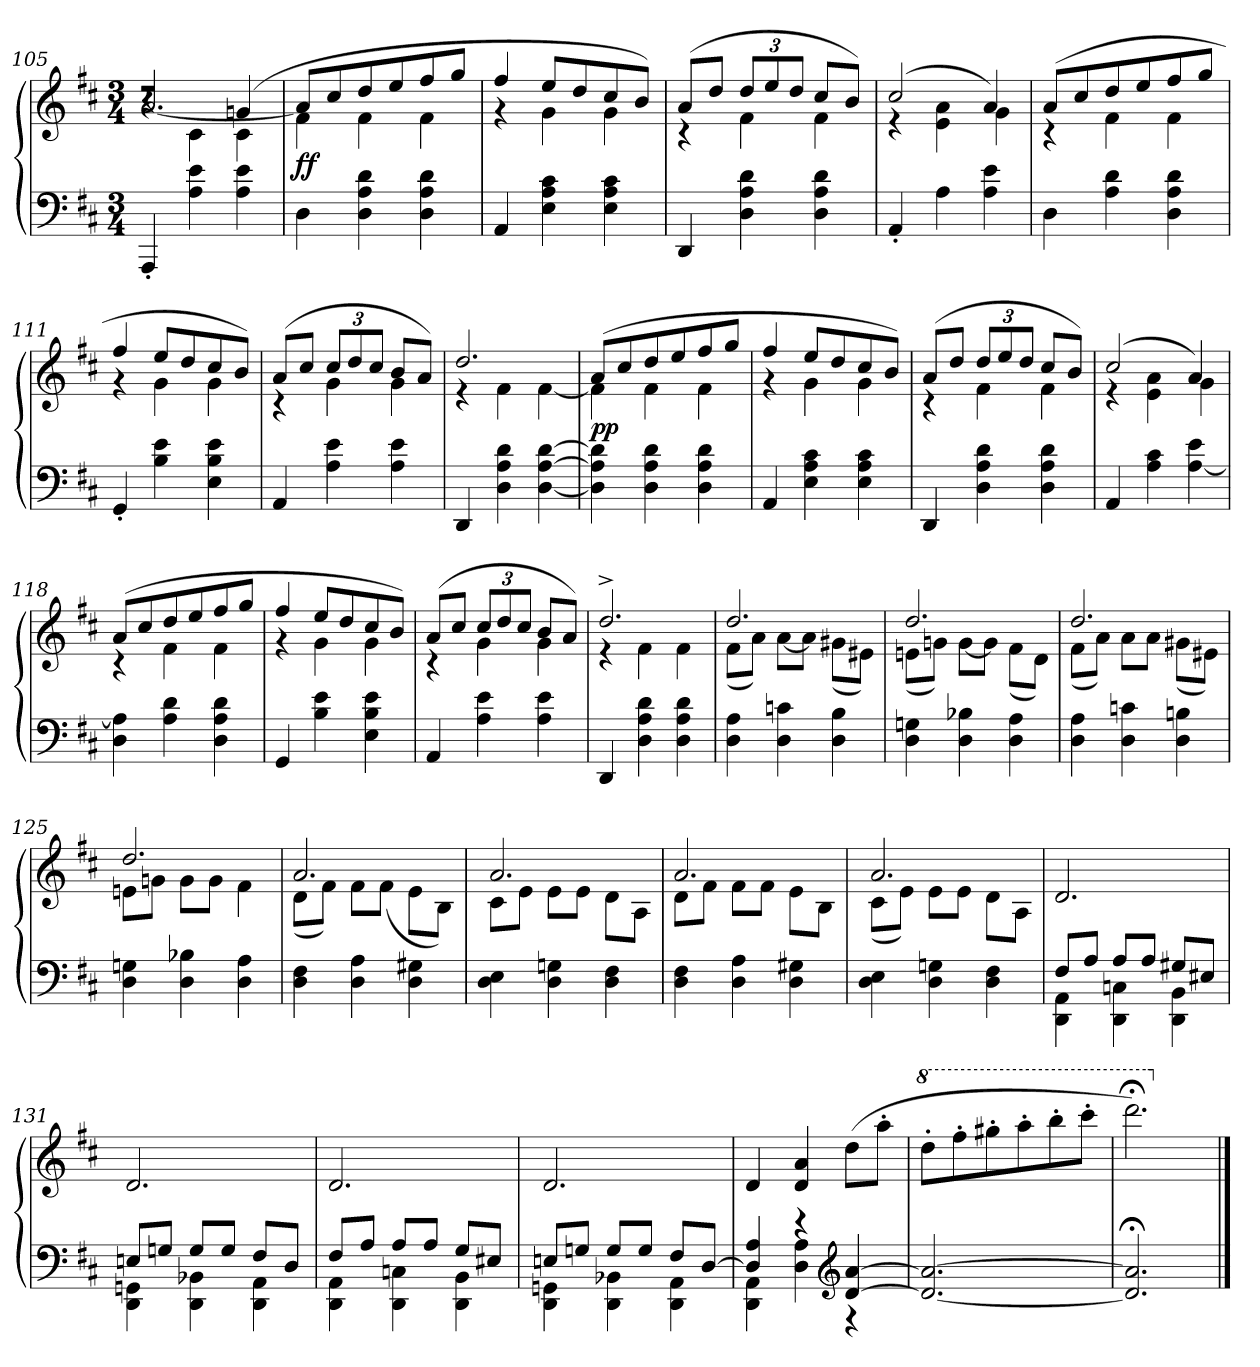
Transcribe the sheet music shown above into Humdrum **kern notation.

**kern	**kern	**dynam
*part1	*part1	*part1
*staff2	*staff1	*staff1/2
*clefF4	*clefG2	*
*k[f#c#]	*k[f#c#]	*
*M3/4	*M3/4	*
=105	=105	=105
*	*^	*
*	*	*^	*
4AAA'/	2rdd	[2.a/	4r	.
4A\ 4e\	.	.	4c#\	.
4A\ 4e\	(4gn/	.	4c#\	.
*	*	*v	*v	*
=106	=106	=106	=106
4D\	(8a/L]	4f#\)	ff
.	8cc#/	.	.
4D\ 4A\ 4d\	8dd/	4f#\	.
.	8ee/	.	.
4D\ 4A\ 4d\	8ff#/	4f#\	.
.	8gg/J	.	.
=107	=107	=107	=107
4AA/	4ff#/	4rg	.
4E\ 4A\ 4c#\	8ee/L	4g\	.
.	8dd/	.	.
4E\ 4A\ 4c#\	8cc#/	4g\	.
.	8b/J)	.	.
=108	=108	=108	=108
4DD/	(8a/L	4rc	.
.	8dd/J	.	.
*	*Xbrackettup	*	*
4D\ 4A\ 4d\	12dd/L	4f#\	.
.	12ee/	.	.
.	12dd/J	.	.
4D\ 4A\ 4d\	8cc#/L	4f#\	.
.	8b/J)	.	.
=109	=109	=109	=109
4AA'/	(2cc#/	4re	.
4A\	.	4e\ 4a\	.
4A\ 4e\	4a/)	4g\	.
=110	=110	=110	=110
4D\	(8a/L	4rc	.
.	8cc#/	.	.
4A\ 4d\	8dd/	4f#\	.
.	8ee/	.	.
4D\ 4A\ 4d\	8ff#/	4f#\	.
.	8gg/J	.	.
=111	=111	=111	=111
4GG'/	4ff#/	4rg	.
4B\ 4e\	8ee/L	4g\	.
.	8dd/	.	.
4E\ 4B\ 4e\	8cc#/	4g\	.
.	8b/J)	.	.
=112	=112	=112	=112
4AA/	(8a/L	4rc	.
.	8cc#/J	.	.
4A\ 4e\	12cc#/L	4g\	.
.	12dd/	.	.
.	12cc#/J	.	.
4A\ 4e\	8b/L	4g\	.
.	8a/J)	.	.
=113	=113	=113	=113
4DD/	2.dd/	4re	.
4D\ 4A\ 4d\	.	4f#\	.
[4D\ [4A\ [4d\	.	[4f#\	.
=114	=114	=114	=114
4D]\ 4A]\ 4d]\	(8a/L	4f#\]	pp
.	8cc#/	.	.
4D\ 4A\ 4d\	8dd/	4f#\	.
.	8ee/	.	.
4D\ 4A\ 4d\	8ff#/	4f#\	.
.	8gg/J	.	.
=115	=115	=115	=115
4AA/	4ff#/	4rg	.
4E\ 4A\ 4c#\	8ee/L	4g\	.
.	8dd/	.	.
4E\ 4A\ 4c#\	8cc#/	4g\	.
.	8b/J)	.	.
=116	=116	=116	=116
4DD/	(8a/L	4rc	.
.	8dd/J	.	.
4D\ 4A\ 4d\	12dd/L	4f#\	.
.	12ee/	.	.
.	12dd/J	.	.
4D\ 4A\ 4d\	8cc#/L	4f#\	.
.	8b/J)	.	.
=117	=117	=117	=117
4AA/	(2cc#/	4re	.
4A\ 4c#\	.	4e\ 4a\	.
[4A\ 4e\	4a/)	4g\	.
=118	=118	=118	=118
4D\ 4A]\	(8a/L	4rc	.
.	8cc#/	.	.
4A\ 4d\	8dd/	4f#\	.
.	8ee/	.	.
4D\ 4A\ 4d\	8ff#/	4f#\	.
.	8gg/J	.	.
=119	=119	=119	=119
4GG/	4ff#/	4rg	.
4B\ 4e\	8ee/L	4g\	.
.	8dd/	.	.
4E\ 4B\ 4e\	8cc#/	4g\	.
.	8b/J)	.	.
=120	=120	=120	=120
4AA/	(8a/L	4rc	.
.	8cc#/J	.	.
4A\ 4e\	12cc#/L	4g\	.
.	12dd/	.	.
.	12cc#/J	.	.
4A\ 4e\	8b/L	4g\	.
.	8a/J)	.	.
=121	=121	=121	=121
4DD/	2.dd^/	4re	.
4D\ 4A\ 4d\	.	4f#\	.
4D\ 4A\ 4d\	.	4f#\	.
=122	=122	=122	=122
4D\ 4A\	2.dd/	(8f#\L	.
.	.	8a\J)	.
4D\ 4cn\	.	[8a\L	.
.	.	8a\J]	.
4D\ 4B\	.	(8g#X\L	.
.	.	8e#X\J)	.
=123	=123	=123	=123
4D\ 4Gn\	2.dd/	(8en\L	.
.	.	8gn\J)	.
4D\ 4B-X\	.	[8g\L	.
.	.	8g\J]	.
4D\ 4A\	.	(8f#\L	.
.	.	8d\J)	.
=124	=124	=124	=124
4D\ 4A\	2.dd/	(8f#\L	.
.	.	8a\J)	.
4D\ 4cn\	.	8a\L	.
.	.	8a\J	.
4D\ 4Bn\	.	(8g#X\L	.
.	.	8e#X\J)	.
=125	=125	=125	=125
4D\ 4Gn\	2.dd/	8en\L	.
.	.	8gn\J	.
4D\ 4B-X\	.	8g\L	.
.	.	8g\J	.
4D\ 4A\	.	4f#\	.
=126	=126	=126	=126
4D\ 4F#\	2.a/	(8d\L	.
.	.	8f#\J)	.
4D\ 4A\	.	8f#\L	.
.	.	(8f#\J	.
4D\ 4G#X\	.	8e\L	.
.	.	8B\J)	.
=127	=127	=127	=127
4D\ 4E\	2.a/	8c#\L	.
.	.	8e\J	.
4D\ 4Gn\	.	8e\L	.
.	.	8e\J	.
4D\ 4F#\	.	8d\L	.
.	.	8A\J	.
=128	=128	=128	=128
4D\ 4F#\	2.a/	8d\L	.
.	.	8f#\J	.
4D\ 4A\	.	8f#\L	.
.	.	8f#\J	.
4D\ 4G#X\	.	8e\L	.
.	.	8B\J	.
=129	=129	=129	=129
4D\ 4E\	2.a/	(8c#\L	.
.	.	8e\J)	.
4D\ 4Gn\	.	8e\L	.
.	.	8e\J	.
4D\ 4F#\	.	8d\L	.
.	.	8A\J	.
*	*v	*v	*
=130	=130	=130
*^	*	*
8F#/L	4DD\ 4AA\	2.d/	.
8A/J	.	.	.
8A/L	4DD\ 4Cn\	.	.
8A/J	.	.	.
8G#X/L	4DD\ 4BB\	.	.
8E#X/J	.	.	.
=131	=131	=131	=131
8En/L	4DD\ 4GGn\	2.d/	.
8Gn/J	.	.	.
8G/L	4DD\ 4BB-X\	.	.
8G/J	.	.	.
8F#/L	4DD\ 4AA\	.	.
8D/J	.	.	.
=132	=132	=132	=132
8F#/L	4DD\ 4AA\	2.d/	.
8A/J	.	.	.
8A/L	4DD\ 4Cn\	.	.
8A/J	.	.	.
8G/L	4DD\ 4BB\	.	.
8E#X/J	.	.	.
=133	=133	=133	=133
8En/L	4DD\ 4GGn\	2.d/	.
8Gn/J	.	.	.
8G/L	4DD\ 4BB-X\	.	.
8G/J	.	.	.
8F#/L	4DD\ 4AA\	.	.
[8D/J	.	.	.
=134	=134	=134	=134
4D]/ 4A/	4DD\ 4AA\	4d/	.
4re	4D\ 4A\	4d/ 4a/	.
*clefG2	*	*	*
[4d/ [4a/	4rF	(8dd\L	.
.	.	8aa'\J	.
*v	*v	*	*
=135	=135	=135
*	*8va	*
2.d_/ 2.a_/	8ddd'\L	.
.	8fff#'\	.
.	8ggg#X'\	.
.	8aaa'\	.
.	8bbb'\	.
.	8cccc#'\J	.
=136	=136	=136
2.d];</ 2.a];</	2.dddd;<\)	.
*	*X8va	*
==	==	==
*-	*-	*-
